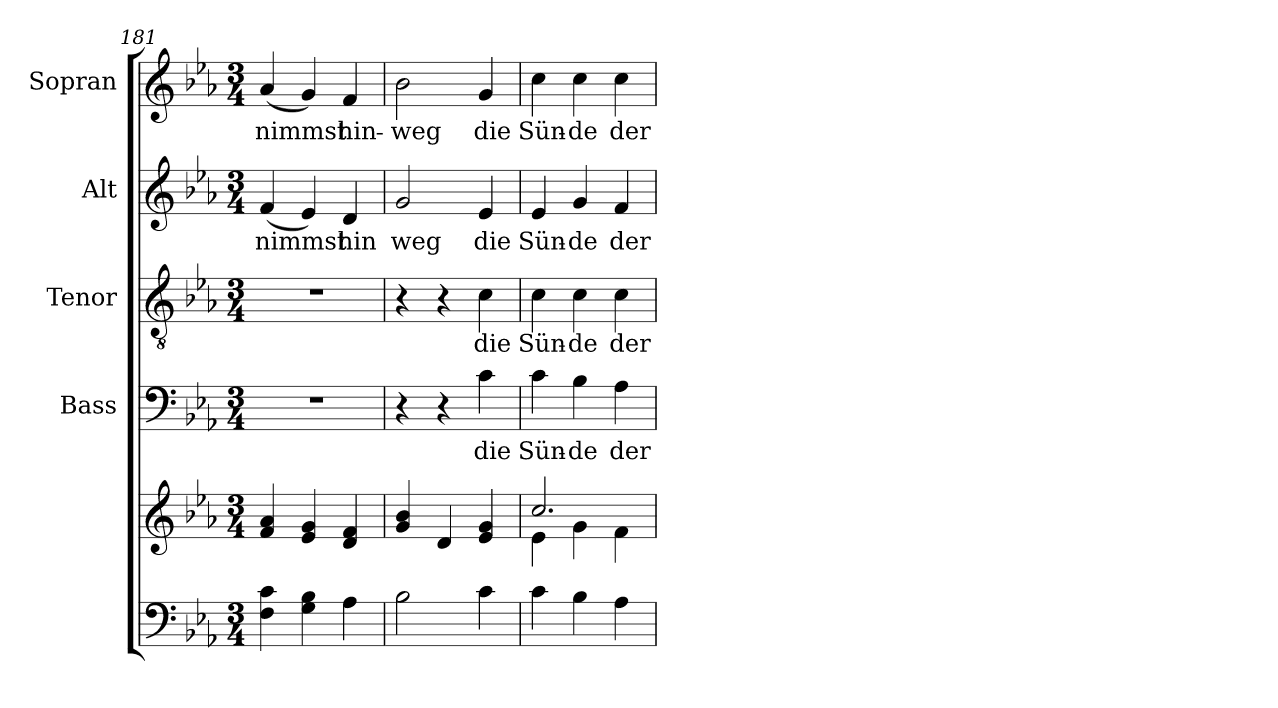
**kern	**kern	**kern	**text	**kern	**text	**kern	**text	**kern	**text
*part5	*part5	*part4	*part4	*part3	*part3	*part2	*part2	*part1	*part1
*staff6	*staff5	*staff4	*staff4	*staff3	*staff3	*staff2	*staff2	*staff1	*staff1
*	*	*I"Bass	*	*I"Tenor	*	*I"Alt	*	*I"Sopran	*
*	*	*I'B.	*	*I'T.	*	*I'A.	*	*I'S.	*
*clefF4	*clefG2	*clefF4	*	*clefGv2	*	*clefG2	*	*clefG2	*
*k[b-e-a-]	*k[b-e-a-]	*k[b-e-a-]	*	*k[b-e-a-]	*	*k[b-e-a-]	*	*k[b-e-a-]	*
*E-:	*E-:	*E-:	*	*E-:	*	*E-:	*	*E-:	*
*M3/4	*M3/4	*M3/4	*	*M3/4	*	*M3/4	*	*M3/4	*
=181	=181	=181	=181	=181	=181	=181	=181	=181	=181
!	!	!	!	!	!	!	!LO:LY:b	!	!LO:LY:b
4F\ 4c\	4f/ 4a-/	2.r	.	2.r	.	(<4f/	nimmst	(<4a-/	nimmst
4G\ 4B-\	4e-/ 4g/	.	.	.	.	4e-/)	.	4g/)	.
!	!	!	!	!	!	!	!LO:LY:b	!	!LO:LY:b
4A-\	4d/ 4f/	.	.	.	.	4d/	hin	4f/	hin-
=182	=182	=182	=182	=182	=182	=182	=182	=182	=182
!	!	!	!	!	!	!	!LO:LY:b	!	!LO:LY:b
2B-\	4g/ 4b-/	4r	.	4r	.	2g/	weg	2b-\	-weg
.	4d/	4r	.	4r	.	.	.	.	.
!	!	!	!LO:LY:b	!	!LO:LY:b	!	!LO:LY:b	!	!LO:LY:b
4c\	4e-/ 4g/	4c\	die	4c\	die	4e-/	die	4g/	die
=183	=183	=183	=183	=183	=183	=183	=183	=183	=183
*	*^	*	*	*	*	*	*	*	*
!	!	!	!	!LO:LY:b	!	!LO:LY:b	!	!LO:LY:b	!	!LO:LY:b
4c\	2.cc/	4e-\	4c\	Sün-	4c\	Sün-	4e-/	Sün-	4cc\	Sün-
!	!	!	!	!LO:LY:b	!	!LO:LY:b	!	!LO:LY:b	!	!LO:LY:b
4B-\	.	4g\	4B-\	-de	4c\	-de	4g/	-de	4cc\	-de
!	!	!	!	!LO:LY:b	!	!LO:LY:b	!	!LO:LY:b	!	!LO:LY:b
4A-\	.	4f\	4A-\	der	4c\	der	4f/	der	4cc\	der
*	*v	*v	*	*	*	*	*	*	*	*
=	=	=	=	=	=	=	=	=	=
*-	*-	*-	*-	*-	*-	*-	*-	*-	*-
